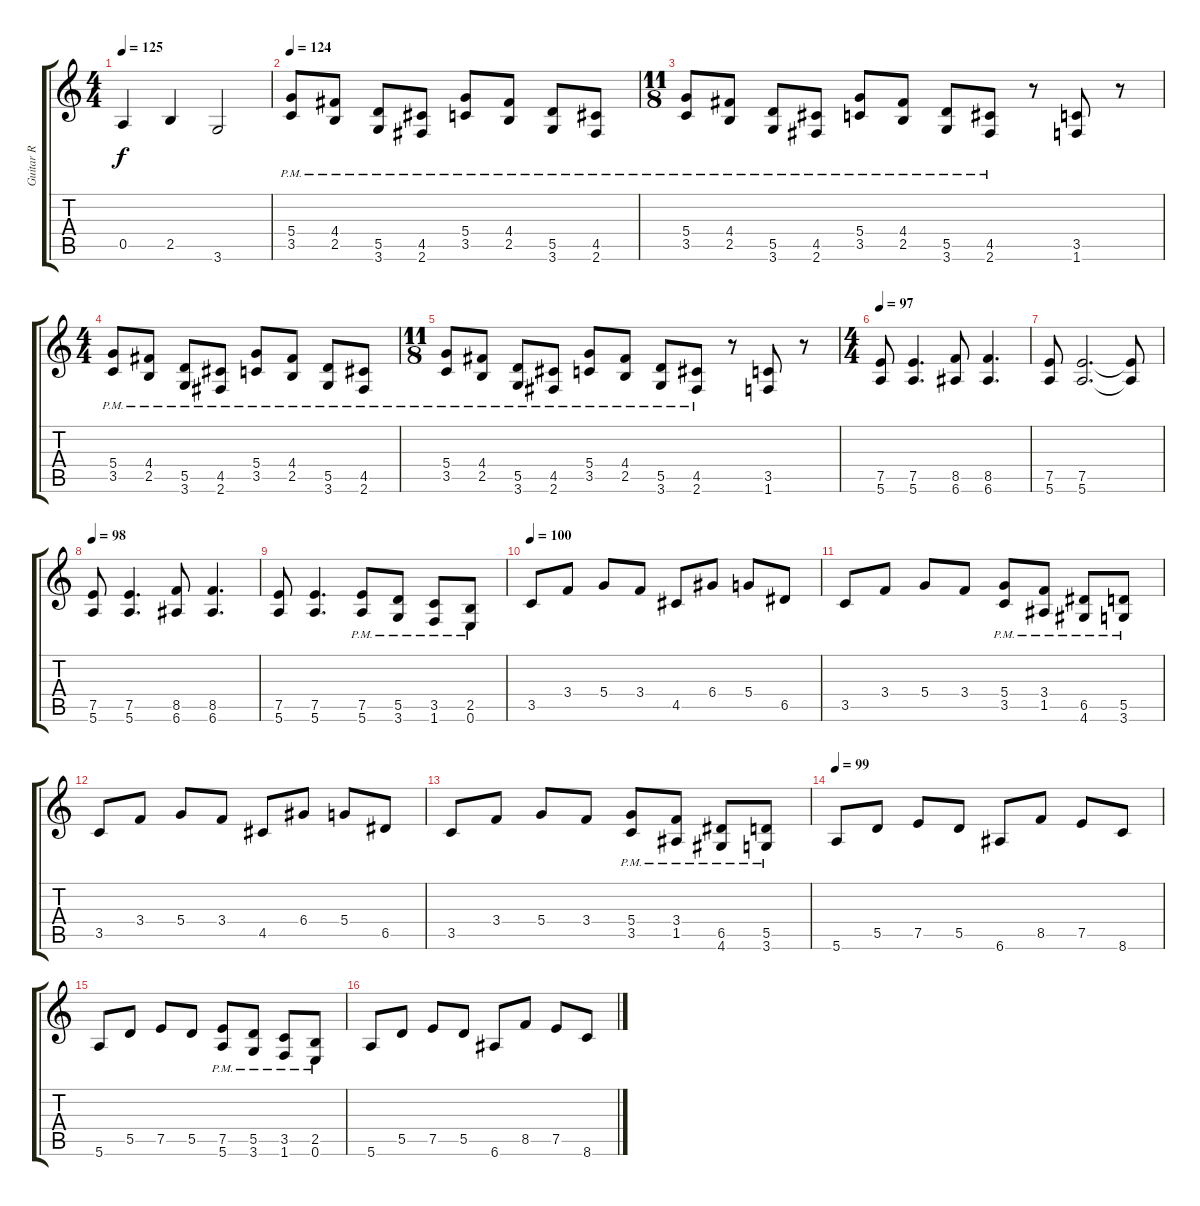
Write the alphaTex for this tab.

\track ("Guitar R" "Guitar R") {instrument distortionguitar}
\staff {score tabs}
\tuning (E4 B3 G3 D3 A2 E2) {hide}
\ts (4 4)
\tempo 125
\clef g2
\ks c
0.5.4{dy f} 2.5.4 3.6.2 |
\tempo 124
(5.4{pm} 3.5{pm}).8 (4.4{pm} 2.5{pm}).8 (5.5{pm} 3.6{pm}).8 (4.5{pm} 2.6{pm}).8 (5.4{pm} 3.5{pm}).8 (4.4{pm} 2.5{pm}).8 (5.5{pm} 3.6{pm}).8 (4.5{pm} 2.6{pm}).8 |
\ts (11 8)
(5.4{pm} 3.5{pm}).8 (4.4{pm} 2.5{pm}).8 (5.5{pm} 3.6{pm}).8 (4.5{pm} 2.6{pm}).8 (5.4{pm} 3.5{pm}).8 (4.4{pm} 2.5{pm}).8 (5.5{pm} 3.6{pm}).8 (4.5{pm} 2.6{pm}).8 r.8 (3.5 1.6).8 r.8 |
\ts (4 4)
(5.4{pm} 3.5{pm}).8 (4.4{pm} 2.5{pm}).8 (5.5{pm} 3.6{pm}).8 (4.5{pm} 2.6{pm}).8 (5.4{pm} 3.5{pm}).8 (4.4{pm} 2.5{pm}).8 (5.5{pm} 3.6{pm}).8 (4.5{pm} 2.6{pm}).8 |
\ts (11 8)
(5.4{pm} 3.5{pm}).8 (4.4{pm} 2.5{pm}).8 (5.5{pm} 3.6{pm}).8 (4.5{pm} 2.6{pm}).8 (5.4{pm} 3.5{pm}).8 (4.4{pm} 2.5{pm}).8 (5.5{pm} 3.6{pm}).8 (4.5{pm} 2.6{pm}).8 r.8 (3.5 1.6).8 r.8 |
\ts (4 4)
\tempo 97
(7.5 5.6).8 (7.5 5.6).4{d} (8.5 6.6).8 (8.5 6.6).4{d} |
(7.5 5.6).8 (7.5 5.6).2{d} (7.5{t} 5.6{t}).8 |
\tempo 98
(7.5 5.6).8 (7.5 5.6).4{d} (8.5 6.6).8 (8.5 6.6).4{d} |
(7.5 5.6).8 (7.5 5.6).4{d} (7.5{pm} 5.6{pm}).8 (5.5{pm} 3.6{pm}).8 (3.5{pm} 1.6{pm}).8 (2.5{pm} 0.6{pm}).8 |
\tempo 100
3.5.8 3.4.8 5.4.8 3.4.8 4.5.8 6.4.8 5.4.8 6.5.8 |
3.5.8 3.4.8 5.4.8 3.4.8 (5.4{pm} 3.5{pm}).8 (3.4{pm} 1.5{pm}).8 (6.5{pm} 4.6{pm}).8 (5.5{pm} 3.6{pm}).8 |
3.5.8 3.4.8 5.4.8 3.4.8 4.5.8 6.4.8 5.4.8 6.5.8 |
3.5.8 3.4.8 5.4.8 3.4.8 (5.4{pm} 3.5{pm}).8 (3.4{pm} 1.5{pm}).8 (6.5{pm} 4.6{pm}).8 (5.5{pm} 3.6{pm}).8 |
\tempo 99
5.6.8 5.5.8 7.5.8 5.5.8 6.6.8 8.5.8 7.5.8 8.6.8 |
5.6.8 5.5.8 7.5.8 5.5.8 (7.5{pm} 5.6{pm}).8 (5.5{pm} 3.6{pm}).8 (3.5{pm} 1.6{pm}).8 (2.5{pm} 0.6{pm}).8 |
5.6.8 5.5.8 7.5.8 5.5.8 6.6.8 8.5.8 7.5.8 8.6.8
